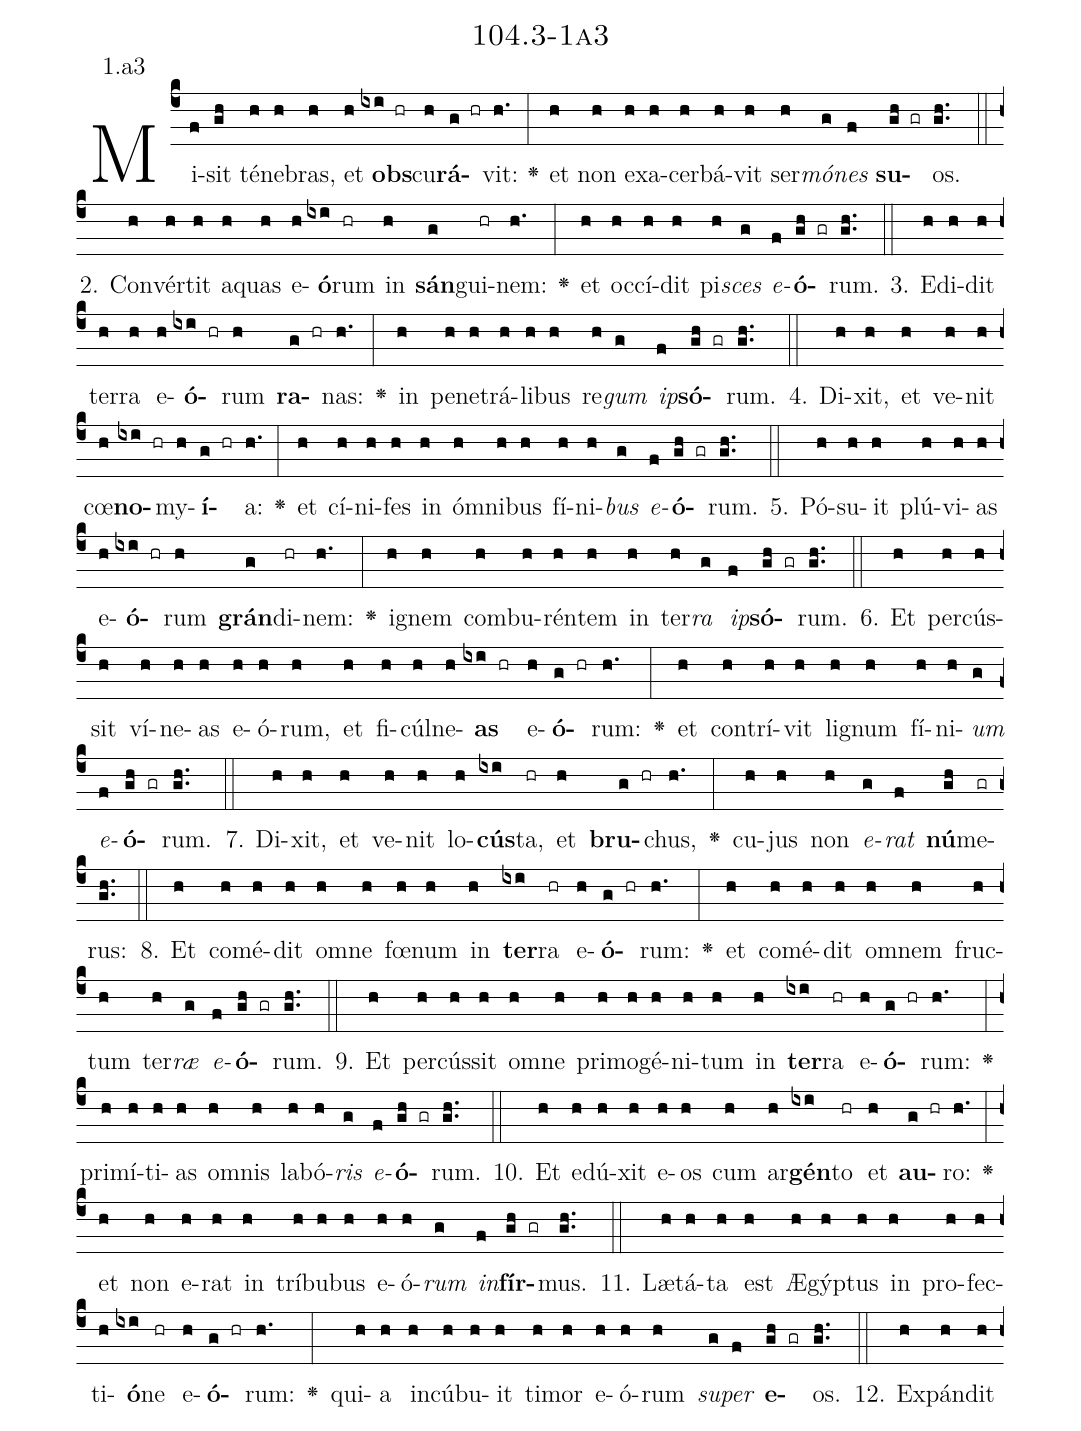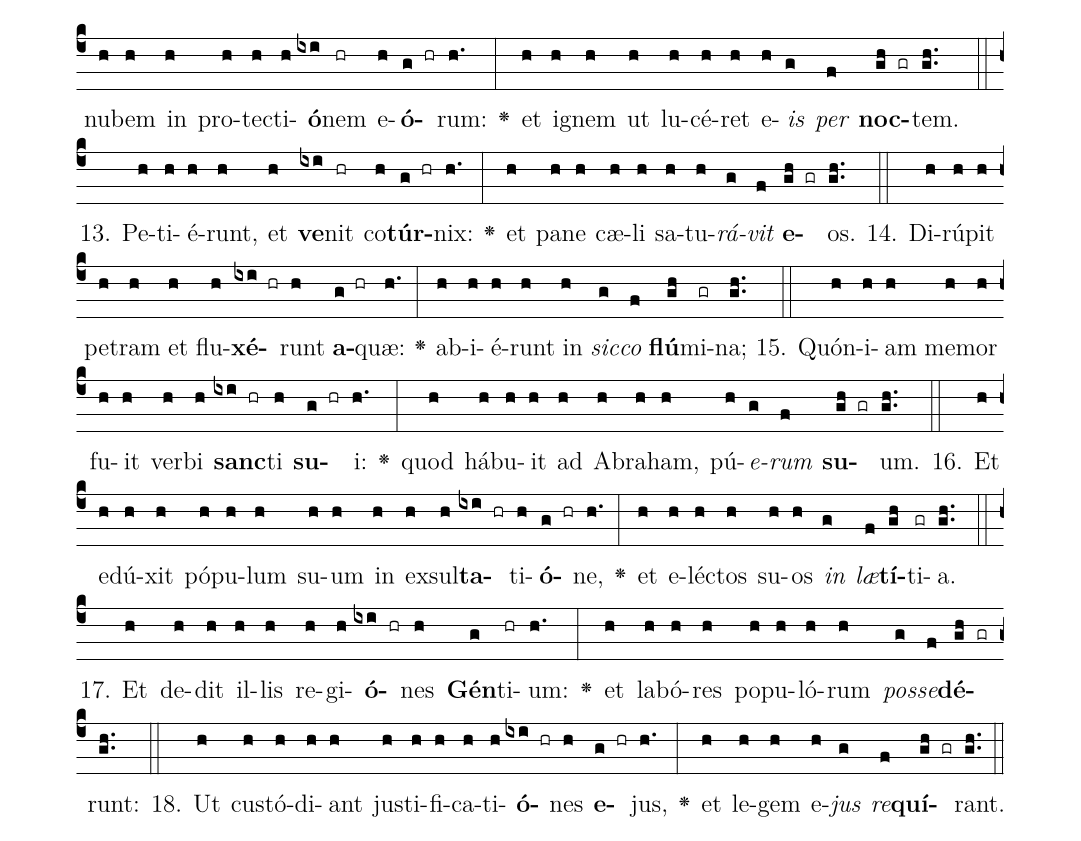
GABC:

name: 104.3-1a3;
annotation: 1.a3;
%%
(c4)Mi(f)sit(gh) té(h)ne(h)bras,(h) et(h) <b>obs</b>(ixi hr)cu(h)<b>rá</b>(g hr)vit:(h.) <v>\greheightstar</v>(:) et(h) non(h) ex(h)a(h)cer(h)bá(h)vit(h) ser(h)<i>mó</i>(g)<i>nes</i>(f) <b>su</b>(gh gr)os.(gh..) (::)
2. Con(h)vér(h)tit(h) a(h)quas(h) e(h)<b>ó</b>(ixi)rum(hr) in(h) <b>sán</b>(g)gui(hr)nem:(h.) <v>\greheightstar</v>(:) et(h) oc(h)cí(h)dit(h) pi(h)<i>sces</i>(g) <i>e</i>(f)<b>ó</b>(gh gr)rum.(gh..) (::)
3. E(h)di(h)dit(h) ter(h)ra(h) e(h)<b>ó</b>(ixi hr)rum(h) <b>ra</b>(g hr)nas:(h.) <v>\greheightstar</v>(:) in(h) pe(h)ne(h)trá(h)li(h)bus(h) re(h)<i>gum</i>(g) <i>ip</i>(f)<b>só</b>(gh gr)rum.(gh..) (::)
4. Di(h)xit,(h) et(h) ve(h)nit(h) cœ(h)<b>no</b>(ixi hr)my(h)<b>í</b>(g hr)a:(h.) <v>\greheightstar</v>(:) et(h) cí(h)ni(h)fes(h) in(h) óm(h)ni(h)bus(h) fí(h)ni(h)<i>bus</i>(g) <i>e</i>(f)<b>ó</b>(gh gr)rum.(gh..) (::)
5. Pó(h)su(h)it(h) plú(h)vi(h)as(h) e(h)<b>ó</b>(ixi hr)rum(h) <b>grán</b>(g)di(hr)nem:(h.) <v>\greheightstar</v>(:) i(h)gnem(h) com(h)bu(h)rén(h)tem(h) in(h) ter(h)<i>ra</i>(g) <i>ip</i>(f)<b>só</b>(gh gr)rum.(gh..) (::)
6. Et(h) per(h)cús(h)sit(h) ví(h)ne(h)as(h) e(h)ó(h)rum,(h) et(h) fi(h)cúl(h)ne(h)<b>as</b>(ixi hr) e(h)<b>ó</b>(g hr)rum:(h.) <v>\greheightstar</v>(:) et(h) con(h)trí(h)vit(h) li(h)gnum(h) fí(h)ni(h)<i>um</i>(g) <i>e</i>(f)<b>ó</b>(gh gr)rum.(gh..) (::)
7. Di(h)xit,(h) et(h) ve(h)nit(h) lo(h)<b>cús</b>(ixi)ta,(hr) et(h) <b>bru</b>(g hr)chus,(h.) <v>\greheightstar</v>(:) cu(h)jus(h) non(h) <i>e</i>(g)<i>rat</i>(f) <b>nú</b>(gh)me(gr)rus:(gh..) (::)
8. Et(h) com(h)é(h)dit(h) om(h)ne(h) fœ(h)num(h) in(h) <b>ter</b>(ixi)ra(hr) e(h)<b>ó</b>(g hr)rum:(h.) <v>\greheightstar</v>(:) et(h) com(h)é(h)dit(h) om(h)nem(h) fruc(h)tum(h) ter(h)<i>ræ</i>(g) <i>e</i>(f)<b>ó</b>(gh gr)rum.(gh..) (::)
9. Et(h) per(h)cús(h)sit(h) om(h)ne(h) pri(h)mo(h)gé(h)ni(h)tum(h) in(h) <b>ter</b>(ixi)ra(hr) e(h)<b>ó</b>(g hr)rum:(h.) <v>\greheightstar</v>(:) pri(h)mí(h)ti(h)as(h) om(h)nis(h) la(h)bó(h)<i>ris</i>(g) <i>e</i>(f)<b>ó</b>(gh gr)rum.(gh..) (::)
10. Et(h) e(h)dú(h)xit(h) e(h)os(h) cum(h) ar(h)<b>gén</b>(ixi)to(hr) et(h) <b>au</b>(g hr)ro:(h.) <v>\greheightstar</v>(:) et(h) non(h) e(h)rat(h) in(h) trí(h)bu(h)bus(h) e(h)ó(h)<i>rum</i>(g) <i>in</i>(f)<b>fír</b>(gh gr)mus.(gh..) (::)
11. Læ(h)tá(h)ta(h) est(h) Æ(h)gýp(h)tus(h) in(h) pro(h)fec(h)ti(h)<b>ó</b>(ixi)ne(hr) e(h)<b>ó</b>(g hr)rum:(h.) <v>\greheightstar</v>(:) qui(h)a(h) in(h)cú(h)bu(h)it(h) ti(h)mor(h) e(h)ó(h)rum(h) <i>su</i>(g)<i>per</i>(f) <b>e</b>(gh gr)os.(gh..) (::)
12. Ex(h)pán(h)dit(h) nu(h)bem(h) in(h) pro(h)tec(h)ti(h)<b>ó</b>(ixi)nem(hr) e(h)<b>ó</b>(g hr)rum:(h.) <v>\greheightstar</v>(:) et(h) i(h)gnem(h) ut(h) lu(h)cé(h)ret(h) e(h)<i>is</i>(g) <i>per</i>(f) <b>noc</b>(gh gr)tem.(gh..) (::)
13. Pe(h)ti(h)é(h)runt,(h) et(h) <b>ve</b>(ixi)nit(hr) co(h)<b>túr</b>(g hr)nix:(h.) <v>\greheightstar</v>(:) et(h) pa(h)ne(h) cæ(h)li(h) sa(h)tu(h)<i>rá</i>(g)<i>vit</i>(f) <b>e</b>(gh gr)os.(gh..) (::)
14. Di(h)rú(h)pit(h) pe(h)tram(h) et(h) flu(h)<b>xé</b>(ixi hr)runt(h) <b>a</b>(g hr)quæ:(h.) <v>\greheightstar</v>(:) ab(h)i(h)é(h)runt(h) in(h) <i>sic</i>(g)<i>co</i>(f) <b>flú</b>(gh)mi(gr)na;(gh..) (::)
15. Quón(h)i(h)am(h) me(h)mor(h) fu(h)it(h) ver(h)bi(h) <b>sanc</b>(ixi hr)ti(h) <b>su</b>(g hr)i:(h.) <v>\greheightstar</v>(:) quod(h) há(h)bu(h)it(h) ad(h) A(h)bra(h)ham,(h) pú(h)<i>e</i>(g)<i>rum</i>(f) <b>su</b>(gh gr)um.(gh..) (::)
16. Et(h) e(h)dú(h)xit(h) pó(h)pu(h)lum(h) su(h)um(h) in(h) ex(h)sul(h)<b>ta</b>(ixi hr)ti(h)<b>ó</b>(g hr)ne,(h.) <v>\greheightstar</v>(:) et(h) e(h)léc(h)tos(h) su(h)os(h) <i>in</i>(g) <i>læ</i>(f)<b>tí</b>(gh)ti(gr)a.(gh..) (::)
17. Et(h) de(h)dit(h) il(h)lis(h) re(h)gi(h)<b>ó</b>(ixi hr)nes(h) <b>Gén</b>(g)ti(hr)um:(h.) <v>\greheightstar</v>(:) et(h) la(h)bó(h)res(h) po(h)pu(h)ló(h)rum(h) <i>pos</i>(g)<i>se</i>(f)<b>dé</b>(gh gr)runt:(gh..) (::)
18. Ut(h) cus(h)tó(h)di(h)ant(h) jus(h)ti(h)fi(h)ca(h)ti(h)<b>ó</b>(ixi hr)nes(h) <b>e</b>(g hr)jus,(h.) <v>\greheightstar</v>(:) et(h) le(h)gem(h) e(h)<i>jus</i>(g) <i>re</i>(f)<b>quí</b>(gh gr)rant.(gh..) (::)
